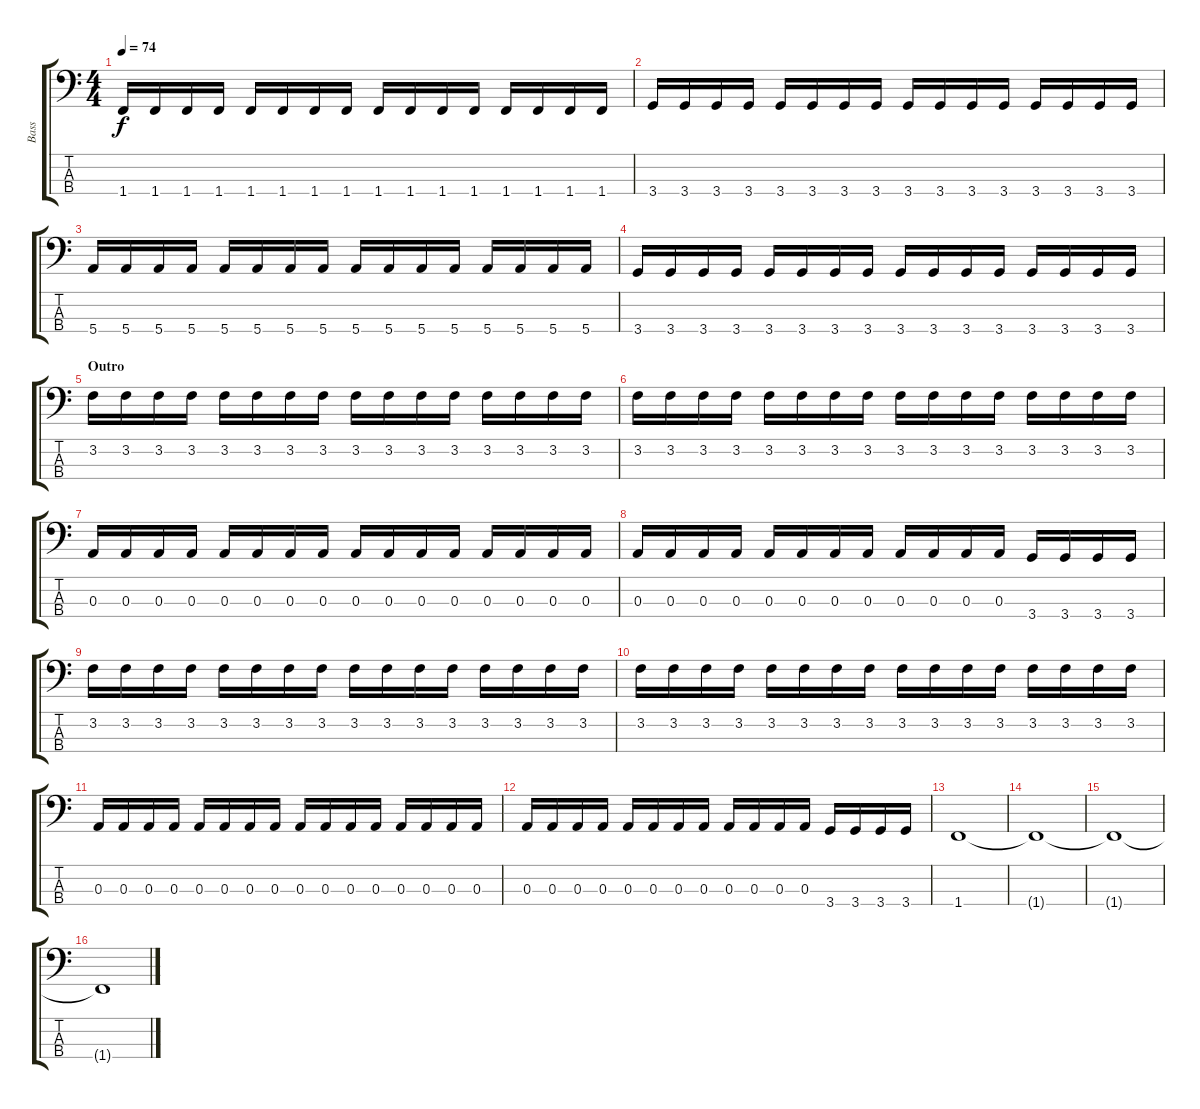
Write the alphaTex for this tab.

\track ("Bass" "Bass") {instrument electricbassfinger}
\staff {score tabs}
\tuning (G2 D2 A1 E1) {hide}
\ts (4 4)
\tempo 74
\clef f4
\ks c
1.4.16{dy f} 1.4.16 1.4.16 1.4.16 1.4.16 1.4.16 1.4.16 1.4.16 1.4.16 1.4.16 1.4.16 1.4.16 1.4.16 1.4.16 1.4.16 1.4.16 |
3.4.16 3.4.16 3.4.16 3.4.16 3.4.16 3.4.16 3.4.16 3.4.16 3.4.16 3.4.16 3.4.16 3.4.16 3.4.16 3.4.16 3.4.16 3.4.16 |
5.4.16 5.4.16 5.4.16 5.4.16 5.4.16 5.4.16 5.4.16 5.4.16 5.4.16 5.4.16 5.4.16 5.4.16 5.4.16 5.4.16 5.4.16 5.4.16 |
3.4.16 3.4.16 3.4.16 3.4.16 3.4.16 3.4.16 3.4.16 3.4.16 3.4.16 3.4.16 3.4.16 3.4.16 3.4.16 3.4.16 3.4.16 3.4.16 |
\section ("" "Outro")
3.2.16 3.2.16 3.2.16 3.2.16 3.2.16 3.2.16 3.2.16 3.2.16 3.2.16 3.2.16 3.2.16 3.2.16 3.2.16 3.2.16 3.2.16 3.2.16 |
3.2.16 3.2.16 3.2.16 3.2.16 3.2.16 3.2.16 3.2.16 3.2.16 3.2.16 3.2.16 3.2.16 3.2.16 3.2.16 3.2.16 3.2.16 3.2.16 |
0.3.16 0.3.16 0.3.16 0.3.16 0.3.16 0.3.16 0.3.16 0.3.16 0.3.16 0.3.16 0.3.16 0.3.16 0.3.16 0.3.16 0.3.16 0.3.16 |
0.3.16 0.3.16 0.3.16 0.3.16 0.3.16 0.3.16 0.3.16 0.3.16 0.3.16 0.3.16 0.3.16 0.3.16 3.4.16 3.4.16 3.4.16 3.4.16 |
3.2.16 3.2.16 3.2.16 3.2.16 3.2.16 3.2.16 3.2.16 3.2.16 3.2.16 3.2.16 3.2.16 3.2.16 3.2.16 3.2.16 3.2.16 3.2.16 |
3.2.16 3.2.16 3.2.16 3.2.16 3.2.16 3.2.16 3.2.16 3.2.16 3.2.16 3.2.16 3.2.16 3.2.16 3.2.16 3.2.16 3.2.16 3.2.16 |
0.3.16 0.3.16 0.3.16 0.3.16 0.3.16 0.3.16 0.3.16 0.3.16 0.3.16 0.3.16 0.3.16 0.3.16 0.3.16 0.3.16 0.3.16 0.3.16 |
0.3.16 0.3.16 0.3.16 0.3.16 0.3.16 0.3.16 0.3.16 0.3.16 0.3.16 0.3.16 0.3.16 0.3.16 3.4.16 3.4.16 3.4.16 3.4.16 |
1.4.1 |
1.4{t}.1 |
1.4{t}.1 |
1.4{t}.1
